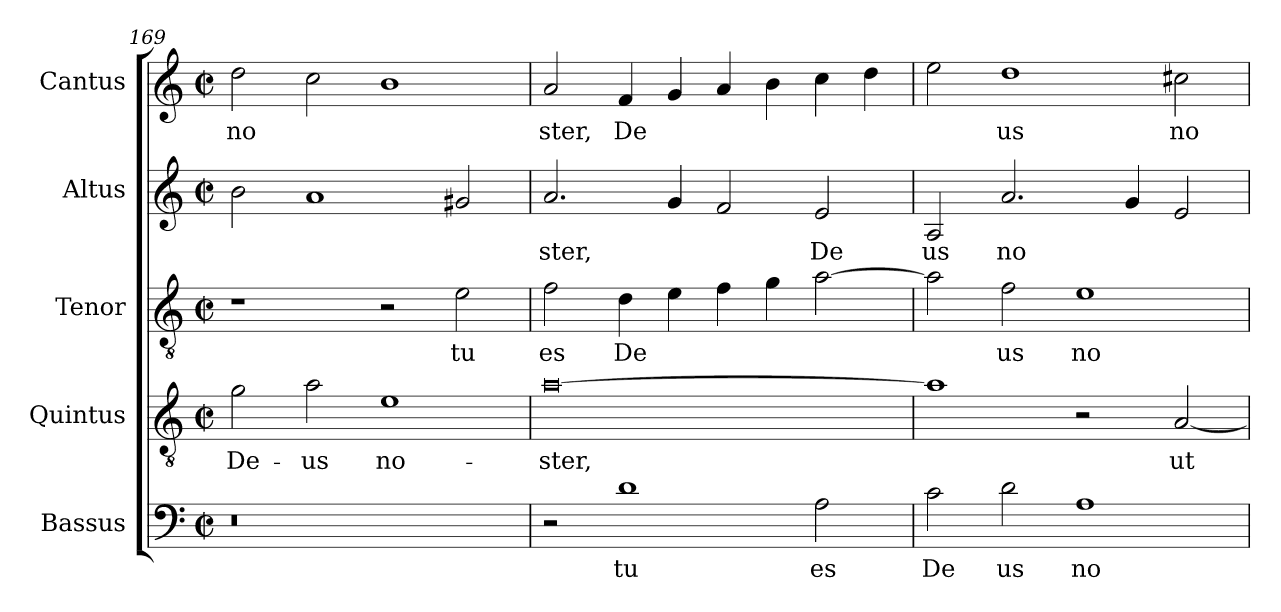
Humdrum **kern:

**kern	**text	**kern	**text	**kern	**text	**kern	**text	**kern	**text
*part5	*part5	*part4	*part4	*part3	*part3	*part2	*part2	*part1	*part1
*staff5	*staff5	*staff4	*staff4	*staff3	*staff3	*staff2	*staff2	*staff1	*staff1
*I"Bassus	*	*I"Quintus	*	*I"Tenor	*	*I"Altus	*	*I"Cantus	*
*clefF4	*	*clefGv2	*	*clefGv2	*	*clefG2	*	*clefG2	*
*	*	*	*	*	*	*k[]	*	*	*
*	*	*	*	*	*	*C:	*	*	*
*M2/2	*	*M2/2	*	*M2/2	*	*M2/2	*	*M2/2	*
*met(c|)	*	*met(c|)	*	*met(c|)	*	*met(c|)	*	*met(c|)	*
=169	=169	=169	=169	=169	=169	=169	=169	=169	=169
!	!	!	!LO:LY:b:cj	!	!	!	!	!	!LO:LY:b:cj
0r	.	2g\	De-	1r	.	2b\	.	2dd\	no
!	!	!	!LO:LY:b:cj	!	!	!	!	!	!
.	.	2a\	-us	.	.	1a	.	2cc\	.
!	!	!	!LO:LY:b:cj	!	!	!	!	!	!
.	.	1e	no-	2r	.	.	.	1b	.
!	!	!	!	!	!LO:LY:b:cj	!	!	!	!
.	.	.	.	2e\	tu	2g#/	.	.	.
=170	=170	=170	=170	=170	=170	=170	=170	=170	=170
!	!	!	!LO:LY:b	!	!LO:LY:b:cj	!	!LO:LY:b	!	!LO:LY:b:cj
2r	.	[>0a	-ster,	2f\	es	2.a/	ster,	2a/	ster,
!	!LO:LY:b:cj	!	!	!	!LO:LY:b	!	!	!	!LO:LY:b
1d	tu	.	.	4d\	De	.	.	4f/	De
.	.	.	.	4e\	.	4g/	.	4g/	.
.	.	.	.	4f\	.	2f/	.	4a/	.
.	.	.	.	4g\	.	.	.	4b\	.
!	!LO:LY:b:cj	!	!	!	!	!	!LO:LY:b:cj	!	!
2A\	es	.	.	[>2a\	.	2e/	De	4cc\	.
.	.	.	.	.	.	.	.	4dd\	.
=171	=171	=171	=171	=171	=171	=171	=171	=171	=171
!	!LO:LY:b:cj	!	!	!	!	!	!LO:LY:b:cj	!	!
2c\	De	1a]	.	2a\]	.	2A/	us	2ee\	.
!	!LO:LY:b:cj	!	!	!	!LO:LY:b:cj	!	!LO:LY:b:cj	!	!LO:LY:b:cj
2d\	us	.	.	2f\	us	2.a/	no	1dd	us
!	!LO:LY:b:cj	!	!	!	!LO:LY:b:cj	!	!	!	!
1A	no	2r	.	1e	no	.	.	.	.
.	.	.	.	.	.	4g/	.	.	.
!	!	!	!LO:LY:b:cj	!	!	!	!	!	!LO:LY:b:cj
.	.	[<2A/	ut	.	.	2e/	.	2cc#\	no
=	=	=	=	=	=	=	=	=	=
*-	*-	*-	*-	*-	*-	*-	*-	*-	*-
